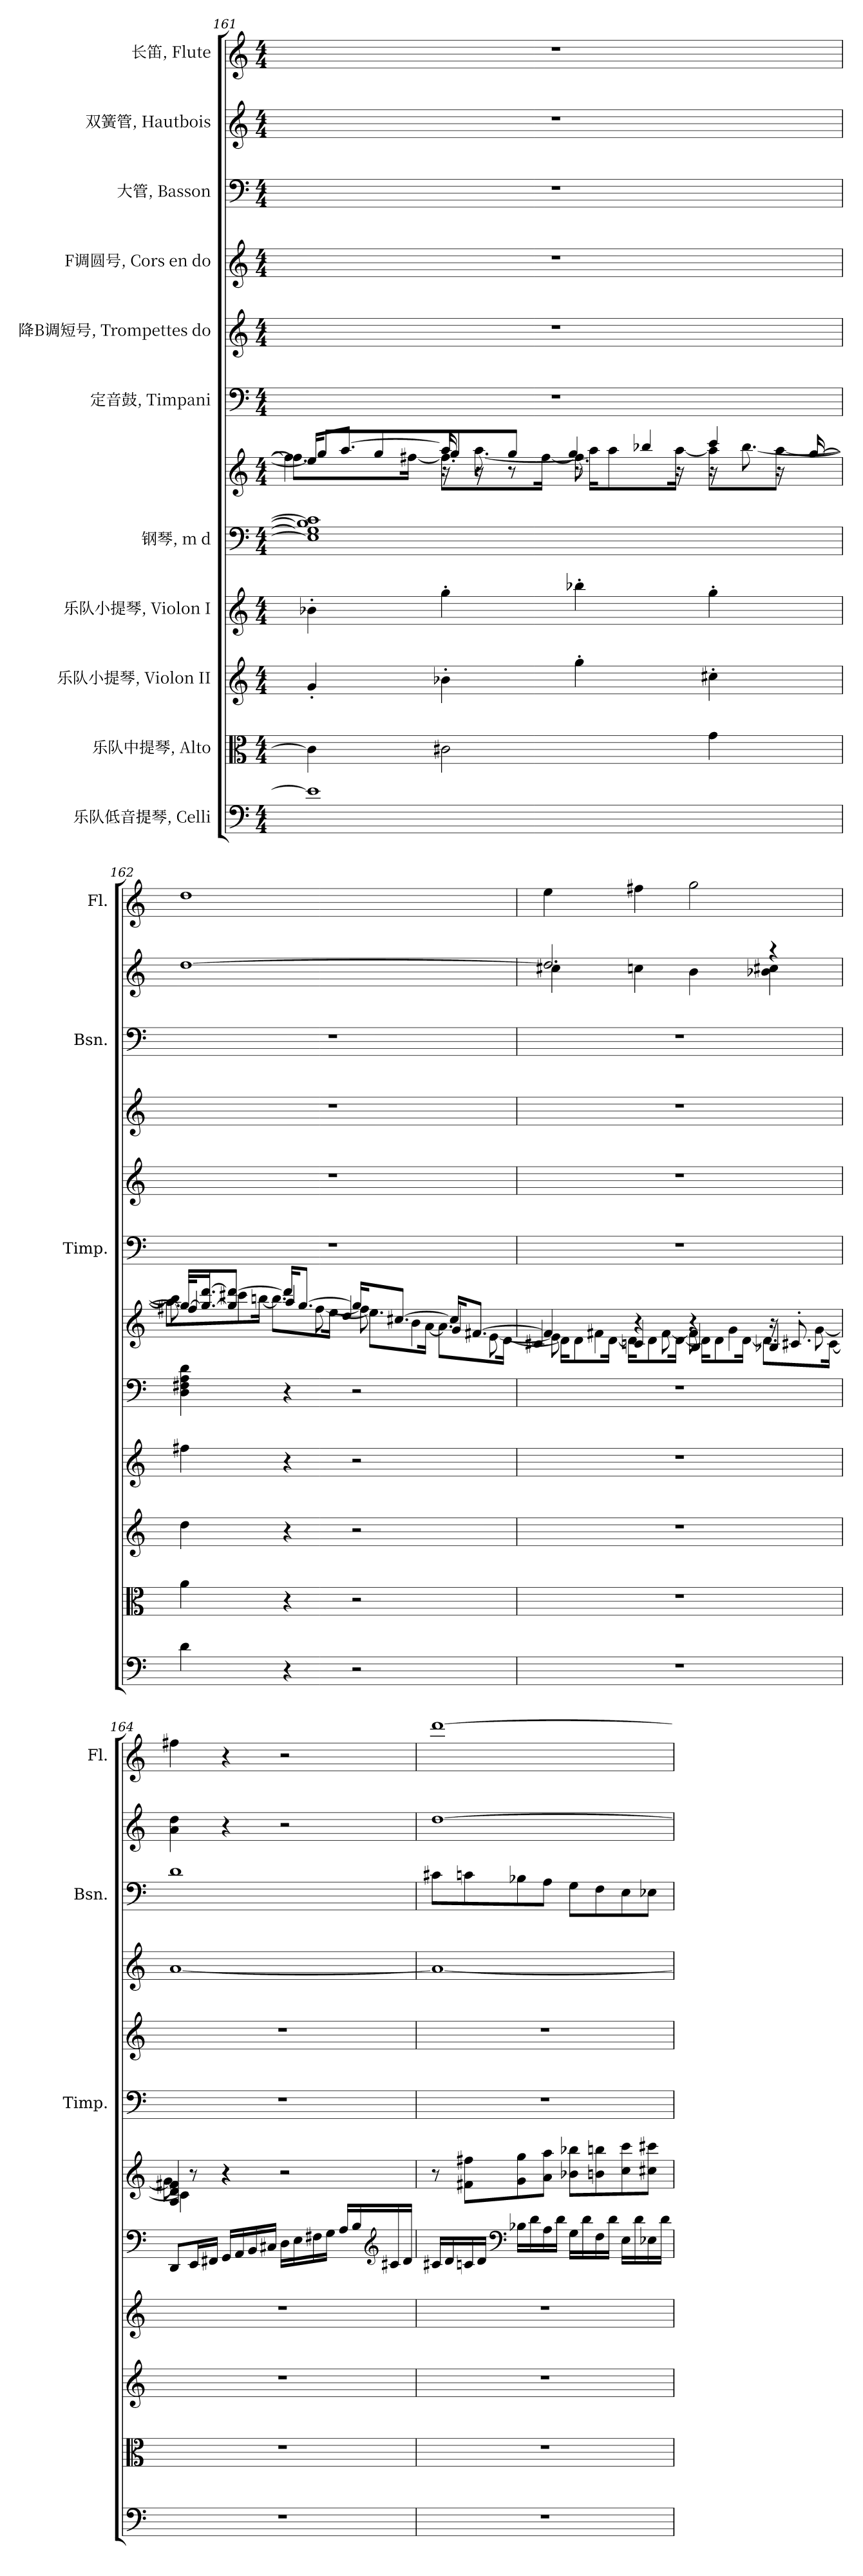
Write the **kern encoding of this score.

**kern	**kern	**kern	**kern	**kern	**kern	**kern	**kern	**kern	**kern	**kern	**kern
*part11	*part10	*part9	*part8	*part7	*part7	*part6	*part5	*part4	*part3	*part2	*part1
*staff12	*staff11	*staff10	*staff9	*staff8	*staff7	*staff6	*staff5	*staff4	*staff3	*staff2	*staff1
*I"乐队低音提琴, Celli	*I"乐队中提琴, Alto	*I"乐队小提琴, Violon II	*I"乐队小提琴, Violon I	*I"钢琴, m d	*	*I"定音鼓, Timpani	*I"降B调短号, Trompettes do	*I"F调圆号, Cors en do	*I"大管, Basson	*I"双簧管, Hautbois	*I"长笛, Flute
*	*	*	*	*	*	*I'Timp.	*	*	*I'Bsn.	*	*I'Fl.
!!LO:PB:g=z
*clefF4	*clefC3	*clefG2	*clefG2	*clefF4	*clefG2	*clefF4	*clefG2	*clefG2	*clefF4	*clefG2	*clefG2
*ITrd7c12	*	*	*	*	*	*	*ITrd1c2	*ITrd4c7	*	*	*
*k[]	*k[]	*k[]	*k[]	*k[]	*k[]	*k[]	*k[b-e-]	*k[b-]	*k[]	*k[]	*k[]
*M4/4	*M4/4	*M4/4	*M4/4	*M4/4	*M4/4	*M4/4	*M4/4	*M4/4	*M4/4	*M4/4	*M4/4
=161	=161	=161	=161	=161	=161	=161	=161	=161	=161	=161	=161
*	*	*	*	*	*^	*	*	*	*	*	*
*	*	*	*	*	*	*^	*	*	*	*	*	*
*	*	*	*	*	*	*	*^	*	*	*	*	*	*
1E-]	4c#\]	4g'/	4b-X'\	1E-] 1G] 1B-] 1c#]	16ee/KL]	8.ff\L]	8gg/L	4ff#\]	1r	1r	1r	1r	1r	1r
.	.	.	.	.	[8.aa/J	.	.	.	.	.	.	.	.	.
.	.	.	.	.	.	.	8gg/	.	.	.	.	.	.	.
.	.	.	.	.	.	[16ff#X\Jk	.	.	.	.	.	.	.	.
.	2c#X\	4b-X'\	4gg'\	.	16aa/]	8.ff#\L]	8gg/	16r	.	.	.	.	.	.
.	.	.	.	.	16r	.	.	[8.aa\	.	.	.	.	.	.
.	.	.	.	.	8r	.	8gg/J	.	.	.	.	.	.	.
.	.	.	.	.	.	[16ff#\Jk	.	.	.	.	.	.	.	.
.	.	4gg'\	4bb-X'\	.	8r	8.ff#\]	4gg/	16aa\KL]	.	.	.	.	.	.
.	.	.	.	.	.	.	.	8aa\	.	.	.	.	.	.
.	.	.	.	.	4bb-X/	.	.	.	.	.	.	.	.	.
.	.	.	.	.	.	16r	.	[16aa\Jk	.	.	.	.	.	.
.	4g\	4cc#X'\	4gg'\	.	.	16r	4ccc/	8aa\L]	.	.	.	.	.	.
.	.	.	.	.	.	[8.bb-\	.	.	.	.	.	.	.	.
.	.	.	.	.	16r	.	.	[8aa\J	.	.	.	.	.	.
.	.	.	.	.	[16gg/	.	.	.	.	.	.	.	.	.
!!LO:PB:g=z
=162	=162	=162	=162	=162	=162	=162	=162	=162	=162	=162	=162	=162	=162	=162
4D\	4a\	4dd\	4ff#X\	4D\ 4F#X\ 4A\ 4d\	32gg/KLL_	8bb-\]	4ff#X/	8.aa\L]	1r	1r	1r	1r	[1dd	1dd
.	.	.	.	.	16.gg/_ [16.ddd/J	.	.	.	.	.	.	.	.	.
.	.	.	.	.	8gg/] 8ddd/_J	4ccc#X\	.	.	.	.	.	.	.	.
.	.	.	.	.	.	.	.	[16bbn\Jk	.	.	.	.	.	.
4r	4r	4r	4r	4r	16ddd/KL]	.	4aa/	8.bb\L]	.	.	.	.	.	.
.	.	.	.	.	[8.gg/J	.	.	.	.	.	.	.	.	.
.	.	.	.	.	.	[8ff#\	.	.	.	.	.	.	.	.
.	.	.	.	.	.	.	.	[16ee\Jk	.	.	.	.	.	.
2r	2r	2r	2r	2r	16gg/KL]	8ff#\]	4dd/	8.ee\L]	.	.	.	.	.	.
.	.	.	.	.	[8.cc#X/J	.	.	.	.	.	.	.	.	.
.	.	.	.	.	.	4b\	.	.	.	.	.	.	.	.
.	.	.	.	.	.	.	.	[16a\Jk	.	.	.	.	.	.
.	.	.	.	.	16cc#/KL]	.	4g/	8.a\L]	.	.	.	.	.	.
.	.	.	.	.	[8.f#X/J	.	.	.	.	.	.	.	.	.
.	.	.	.	.	.	[8e\	.	.	.	.	.	.	.	.
.	.	.	.	.	.	.	.	[16d\Jk	.	.	.	.	.	.
!!LO:PB:g=z
=163	=163	=163	=163	=163	=163	=163	=163	=163	=163	=163	=163	=163	=163	=163
*	*	*	*	*	*	*	*	*	*	*	*	*	*^	*
1r	1r	1r	1r	1r	4f#/]	8e\]	4c#X/	16d\KL]	1r	1r	1r	1r	2.dd/]	4cc#X\	4ee\
.	.	.	.	.	.	.	.	8d\	.	.	.	.	.	.	.
.	.	.	.	.	.	4f#X\	.	.	.	.	.	.	.	.	.
.	.	.	.	.	.	.	.	[16d\Jk	.	.	.	.	.	.	.
.	.	.	.	.	4r	.	4cn/	16d\KL]	.	.	.	.	.	4ccn\	4ff#X\
.	.	.	.	.	.	.	.	8d\	.	.	.	.	.	.	.
.	.	.	.	.	.	[8f#\	.	.	.	.	.	.	.	.	.
.	.	.	.	.	.	.	.	[16d\Jk	.	.	.	.	.	.	.
.	.	.	.	.	4r	8f#\]	4B/	16d\KL]	.	.	.	.	.	4b\	2gg\
.	.	.	.	.	.	.	.	8d\	.	.	.	.	.	.	.
.	.	.	.	.	.	4g\	.	.	.	.	.	.	.	.	.
.	.	.	.	.	.	.	.	[16d\Jk	.	.	.	.	.	.	.
.	.	.	.	.	16r	.	4B-X/	8.d\L]	.	.	.	.	4r	4b-X\ 4cc#X\	.
.	.	.	.	.	8.c#X'/	.	.	.	.	.	.	.	.	.	.
.	.	.	.	.	.	[8g\	.	.	.	.	.	.	.	.	.
.	.	.	.	.	.	.	.	[16c#\Jk	.	.	.	.	.	.	.
*	*	*	*	*	*	*	*v	*v	*	*	*	*	*v	*v	*
!!LO:PB:g=z
=164	=164	=164	=164	=164	=164	=164	=164	=164	=164	=164	=164	=164	=164
1r	1r	1r	1r	8DD/L	4A/ 4d/ 4f#X/	8g\]	4c#\]	1r	1r	[1d	1d	4a\ 4dd\	4ff#X\
.	.	.	.	16EE/L	.	8r	.	.	.	.	.	.	.
.	.	.	.	16FF#X/JJ	.	.	.	.	.	.	.	.	.
.	.	.	.	16GG/LL	4r	4r	4r	.	.	.	.	4r	4r
.	.	.	.	16AA/	.	.	.	.	.	.	.	.	.
.	.	.	.	16BB/	.	.	.	.	.	.	.	.	.
.	.	.	.	16C#X/JJ	.	.	.	.	.	.	.	.	.
.	.	.	.	16D\LL	2r	2r	2r	.	.	.	.	2r	2r
.	.	.	.	16E\	.	.	.	.	.	.	.	.	.
.	.	.	.	16F#X\	.	.	.	.	.	.	.	.	.
.	.	.	.	16G\JJ	.	.	.	.	.	.	.	.	.
.	.	.	.	16A/LL	.	.	.	.	.	.	.	.	.
.	.	.	.	16B/	.	.	.	.	.	.	.	.	.
*	*	*	*	*clefG2	*	*	*	*	*	*	*	*	*
.	.	.	.	16c#X/	.	.	.	.	.	.	.	.	.
.	.	.	.	16d/JJ	.	.	.	.	.	.	.	.	.
*	*	*	*	*	*v	*v	*v	*	*	*	*	*	*
=165	=165	=165	=165	=165	=165	=165	=165	=165	=165	=165	=165
1r	1r	1r	1r	16c#X/LL	8r	1r	1r	1d_	8c#X\L	[1dd	[1ddd
.	.	.	.	16d/	.	.	.	.	.	.	.
.	.	.	.	16cn/	8f#X\ 8ff#X\L	.	.	.	8cn\	.	.
.	.	.	.	16d/JJ	.	.	.	.	.	.	.
*	*	*	*	*clefF4	*	*	*	*	*	*	*
.	.	.	.	16B-X\LL	8g\ 8gg\	.	.	.	8B-X\	.	.
.	.	.	.	16d\	.	.	.	.	.	.	.
.	.	.	.	16A\	8a\ 8aa\J	.	.	.	8A\J	.	.
.	.	.	.	16d\JJ	.	.	.	.	.	.	.
.	.	.	.	16G\LL	8b-X\ 8bb-X\L	.	.	.	8G\L	.	.
.	.	.	.	16d\	.	.	.	.	.	.	.
.	.	.	.	16F\	8bn\ 8bbn\	.	.	.	8F\	.	.
.	.	.	.	16d\JJ	.	.	.	.	.	.	.
.	.	.	.	16E\LL	8cc\ 8ccc\	.	.	.	8E\	.	.
.	.	.	.	16d\	.	.	.	.	.	.	.
.	.	.	.	16E-X\	8cc#X\ 8ccc#X\J	.	.	.	8E-X\J	.	.
.	.	.	.	16d\JJ	.	.	.	.	.	.	.
=	=	=	=	=	=	=	=	=	=	=	=
*-	*-	*-	*-	*-	*-	*-	*-	*-	*-	*-	*-
